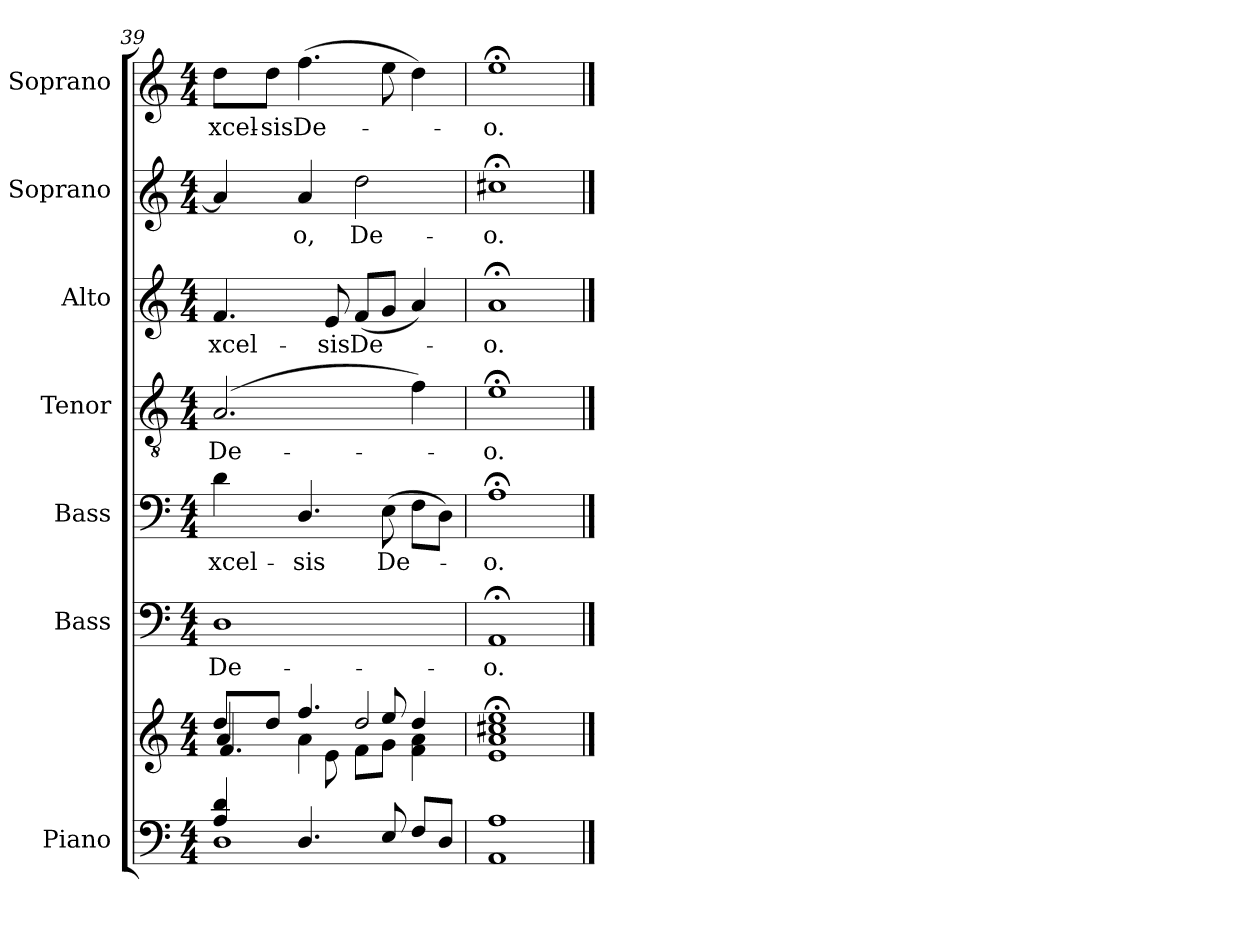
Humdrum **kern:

**kern	**kern	**kern	**text	**kern	**text	**kern	**text	**kern	**text	**kern	**text	**kern	**text
*part7	*part7	*part6	*part6	*part5	*part5	*part4	*part4	*part3	*part3	*part2	*part2	*part1	*part1
*staff8	*staff7	*staff6	*staff6	*staff5	*staff5	*staff4	*staff4	*staff3	*staff3	*staff2	*staff2	*staff1	*staff1
*I"Piano	*	*I"Bass	*	*I"Bass	*	*I"Tenor	*	*I"Alto	*	*I"Soprano	*	*I"Soprano	*
*	*	*	*	*I'B.	*	*I'T.	*	*I'A.	*	*	*	*I'S.	*
*clefF4	*clefG2	*clefF4	*	*clefF4	*	*clefGv2	*	*clefG2	*	*clefG2	*	*clefG2	*
*	*	*	*	*	*	*ITrd7c12	*	*	*	*	*	*	*
*k[]	*k[]	*k[]	*	*k[]	*	*k[]	*	*k[]	*	*k[]	*	*k[]	*
*C:	*C:	*C:	*	*C:	*	*C:	*	*C:	*	*C:	*	*C:	*
*M4/4	*M4/4	*M4/4	*	*M4/4	*	*M4/4	*	*M4/4	*	*M4/4	*	*M4/4	*
=39	=39	=39	=39	=39	=39	=39	=39	=39	=39	=39	=39	=39	=39
*^	*^	*	*	*	*	*	*	*	*	*	*	*	*
*	*^	*	*^	*	*	*	*	*	*	*	*	*	*	*	*
!	!	!	!	!	!	!	!LO:LY:b:color=#000000	!	!	!	!	!	!	!	!	!	!
!	!	!	!	!	!	!	!	!	!LO:LY:b:color=#000000	!	!	!	!	!	!	!	!
!	!	!	!	!	!	!	!	!	!	!	!LO:LY:b:color=#000000	!	!	!	!	!	!
!	!	!	!	!	!	!	!	!	!	!	!	!	!LO:LY:b:color=#000000	!	!	!	!
!	!	!	!	!	!	!	!	!	!	!	!	!	!	!	!	!	!LO:LY:b:color=#000000
1ryy	4Ai/ 4di	1Di	8ddi/L	4ai/	4.fi/	1Di	De-	4di\	-xcel-	(2.AAi/	De-	4.fi/	-xcel-	4ai/]	.	8ddi\L	-xcel-
!	!	!	!	!	!	!	!	!	!	!	!	!	!	!	!	!	!LO:LY:b:color=#000000
.	.	.	8ddi/J	.	.	.	.	.	.	.	.	.	.	.	.	8ddi\J	-sis
!	!	!	!	!	!	!	!	!	!LO:LY:b:color=#000000	!	!	!	!	!	!	!	!
!	!	!	!	!	!	!	!	!	!	!	!	!	!	!	!LO:LY:b:color=#000000	!	!
!	!	!	!	!	!	!	!	!	!	!	!	!	!	!	!	!	!LO:LY:b:color=#000000
.	4.Di/	.	4.ffi/	4ai\	.	.	.	4.Di/	-sis	.	.	.	.	4ai/	-o,	(4.ffi\	De-
!	!	!	!	!	!	!	!	!	!	!	!	!	!LO:LY:b:color=#000000	!	!	!	!
.	.	.	.	.	8ei\	.	.	.	.	.	.	8ei/	-sis	.	.	.	.
!	!	!	!	!	!	!	!	!	!	!	!	!	!LO:LY:b:color=#000000	!	!	!	!
!	!	!	!	!	!	!	!	!	!	!	!	!	!	!	!LO:LY:b:color=#000000	!	!
.	.	.	.	2ddi/	8fi\L	.	.	.	.	.	.	(8fi/L	De-	2ddi\	De-	.	.
!	!	!	!	!	!	!	!	!	!LO:LY:b:color=#000000	!	!	!	!	!	!	!	!
.	8Ei/	.	8eei/	.	8gi\J	.	.	(8Ei\	De-	.	.	8gi/J	.	.	.	8eei\	.
.	8Fi/L	.	4ddi/	.	4fi\ 4ai	.	.	8Fi\L	.	4Fi\)	.	4ai/)	.	.	.	4ddi\)	.
.	8Di/J	.	.	.	.	.	.	8Di\J)	.	.	.	.	.	.	.	.	.
=40	=40	=40	=40	=40	=40	=40	=40	=40	=40	=40	=40	=40	=40	=40	=40	=40	=40
!	!	!	!	!	!	!	!LO:LY:b:color=#000000	!	!	!	!	!	!	!	!	!	!
!	!	!	!	!	!	!	!	!	!LO:LY:b:color=#000000	!	!	!	!	!	!	!	!
!	!	!	!	!	!	!	!	!	!	!	!LO:LY:b:color=#000000	!	!	!	!	!	!
!	!	!	!	!	!	!	!	!	!	!	!	!	!LO:LY:b:color=#000000	!	!	!	!
!	!	!	!	!	!	!	!	!	!	!	!	!	!	!	!LO:LY:b:color=#000000	!	!
!	!	!	!	!	!	!	!	!	!	!	!	!	!	!	!	!	!LO:LY:b:color=#000000
1ryy	1Ai	1AAi	1ee;i	1cc#Xi	1ei 1ai	1AA;i	-o.	1A;i	-o.	1E;i	-o.	1a;i	-o.	1cc#X;i	-o.	1ee;i	-o.
*v	*v	*v	*	*	*	*	*	*	*	*	*	*	*	*	*	*	*
*	*v	*v	*v	*	*	*	*	*	*	*	*	*	*	*	*
==	==	==	==	==	==	==	==	==	==	==	==	==	==
*-	*-	*-	*-	*-	*-	*-	*-	*-	*-	*-	*-	*-	*-
